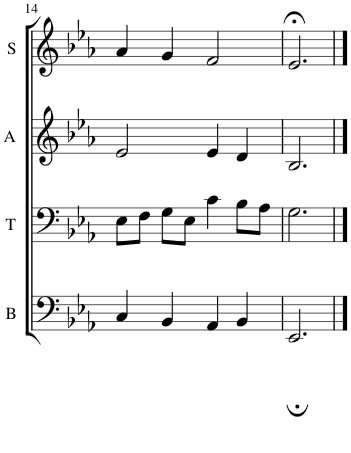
**kern	**kern	**kern	**kern
*part4	*part3	*part2	*part1
*staff4	*staff3	*staff2	*staff1
*I"B	*I"T	*I"A	*I"S
*I'B	*I'T	*I'A	*I'S
!!LO:PB:g=z
*clefF4	*clefF4	*clefG2	*clefG2
*k[b-e-a-]	*k[b-e-a-]	*k[b-e-a-]	*k[b-e-a-]
*M4/4	*M4/4	*M4/4	*M4/4
=14	=14	=14	=14
4C/	8E-\L	2e-/	4a-/
.	8F\J	.	.
4BB-/	8G\L	.	4g/
.	8E-\J	.	.
4AA-/	4c\	4e-/	2f/
4BB-/	8B-\L	4d/	.
.	8A-\J	.	.
=15	=15	=15	=15
2.EE-;/	2.G\	2.B-/	2.e-;</
==	==	==	==
*-	*-	*-	*-
